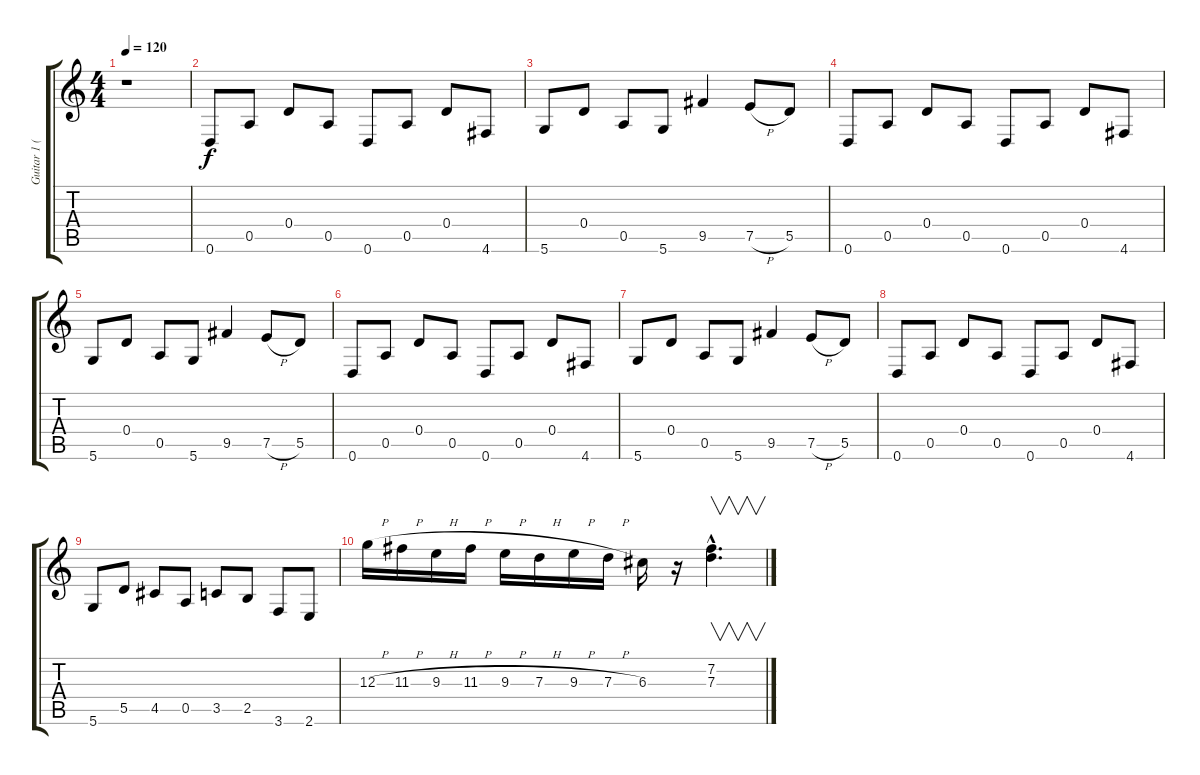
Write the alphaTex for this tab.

\track ("Guitar 1 (solo)" "Guitar 1 (") {instrument electricguitarmuted}
\staff {score tabs}
\tuning (E4 B3 G3 D3 A2 D2) {hide}
\ts (4 4)
\tempo 120
\clef g2
\ks c
r.1{dy f} |
0.6.8{instrument electricguitarmuted} 0.5.8 0.4.8 0.5.8 0.6.8 0.5.8 0.4.8 4.6.8 |
5.6.8 0.4.8 0.5.8 5.6.8 9.5.4 7.5{h}.8 5.5.8 |
0.6.8 0.5.8 0.4.8 0.5.8 0.6.8 0.5.8 0.4.8 4.6.8 |
5.6.8 0.4.8 0.5.8 5.6.8 9.5.4 7.5{h}.8 5.5.8 |
0.6.8 0.5.8 0.4.8 0.5.8 0.6.8 0.5.8 0.4.8 4.6.8 |
5.6.8 0.4.8 0.5.8 5.6.8 9.5.4 7.5{h}.8 5.5.8 |
0.6.8 0.5.8 0.4.8 0.5.8 0.6.8 0.5.8 0.4.8 4.6.8 |
5.6.8 5.5.8 4.5.8 0.5.8 3.5.8 2.5.8 3.6.8 2.6.8 |
12.3{h}.16{instrument electricguitarjazz} 11.3{h}.16 9.3{h}.16 11.3{h}.16 9.3{h}.16 7.3{h}.16 9.3{h}.16 7.3{h}.16 6.3.16 r.16 (7.2{hac} 7.3{hac}).4{v d}
